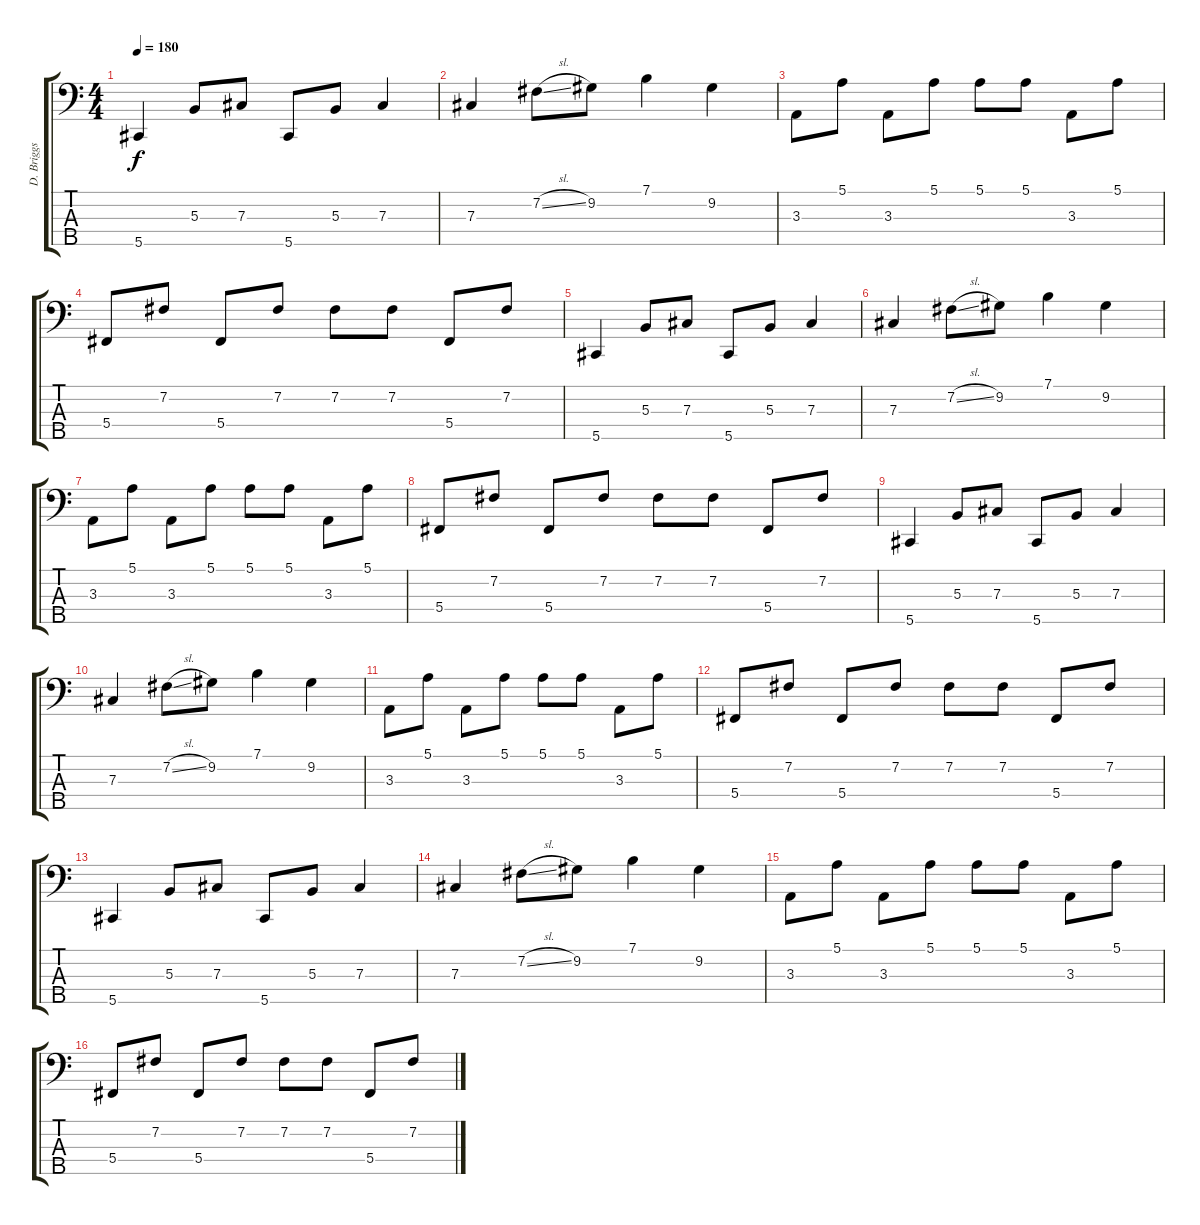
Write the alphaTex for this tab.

\track ("D. Briggs Bass" "D. Briggs ") {instrument electricbassfinger}
\staff {score tabs}
\tuning (E2 B1 Gb1 Db1 Ab0) {hide}
\ts (4 4)
\tempo 180
\clef f4
\ks c
5.5.4{dy f} 5.3.8 7.3.8 5.5.8 5.3.8 7.3.4 |
7.3.4 7.2{sl}.8 9.2.8 7.1.4 9.2.4 |
3.3.8 5.1.8 3.3.8 5.1.8 5.1.8 5.1.8 3.3.8 5.1.8 |
5.4.8 7.2.8 5.4.8 7.2.8 7.2.8 7.2.8 5.4.8 7.2.8 |
5.5.4 5.3.8 7.3.8 5.5.8 5.3.8 7.3.4 |
7.3.4 7.2{sl}.8 9.2.8 7.1.4 9.2.4 |
3.3.8 5.1.8 3.3.8 5.1.8 5.1.8 5.1.8 3.3.8 5.1.8 |
5.4.8 7.2.8 5.4.8 7.2.8 7.2.8 7.2.8 5.4.8 7.2.8 |
5.5.4 5.3.8 7.3.8 5.5.8 5.3.8 7.3.4 |
7.3.4 7.2{sl}.8 9.2.8 7.1.4 9.2.4 |
3.3.8 5.1.8 3.3.8 5.1.8 5.1.8 5.1.8 3.3.8 5.1.8 |
5.4.8 7.2.8 5.4.8 7.2.8 7.2.8 7.2.8 5.4.8 7.2.8 |
5.5.4 5.3.8 7.3.8 5.5.8 5.3.8 7.3.4 |
7.3.4 7.2{sl}.8 9.2.8 7.1.4 9.2.4 |
3.3.8 5.1.8 3.3.8 5.1.8 5.1.8 5.1.8 3.3.8 5.1.8 |
5.4.8 7.2.8 5.4.8 7.2.8 7.2.8 7.2.8 5.4.8 7.2.8
